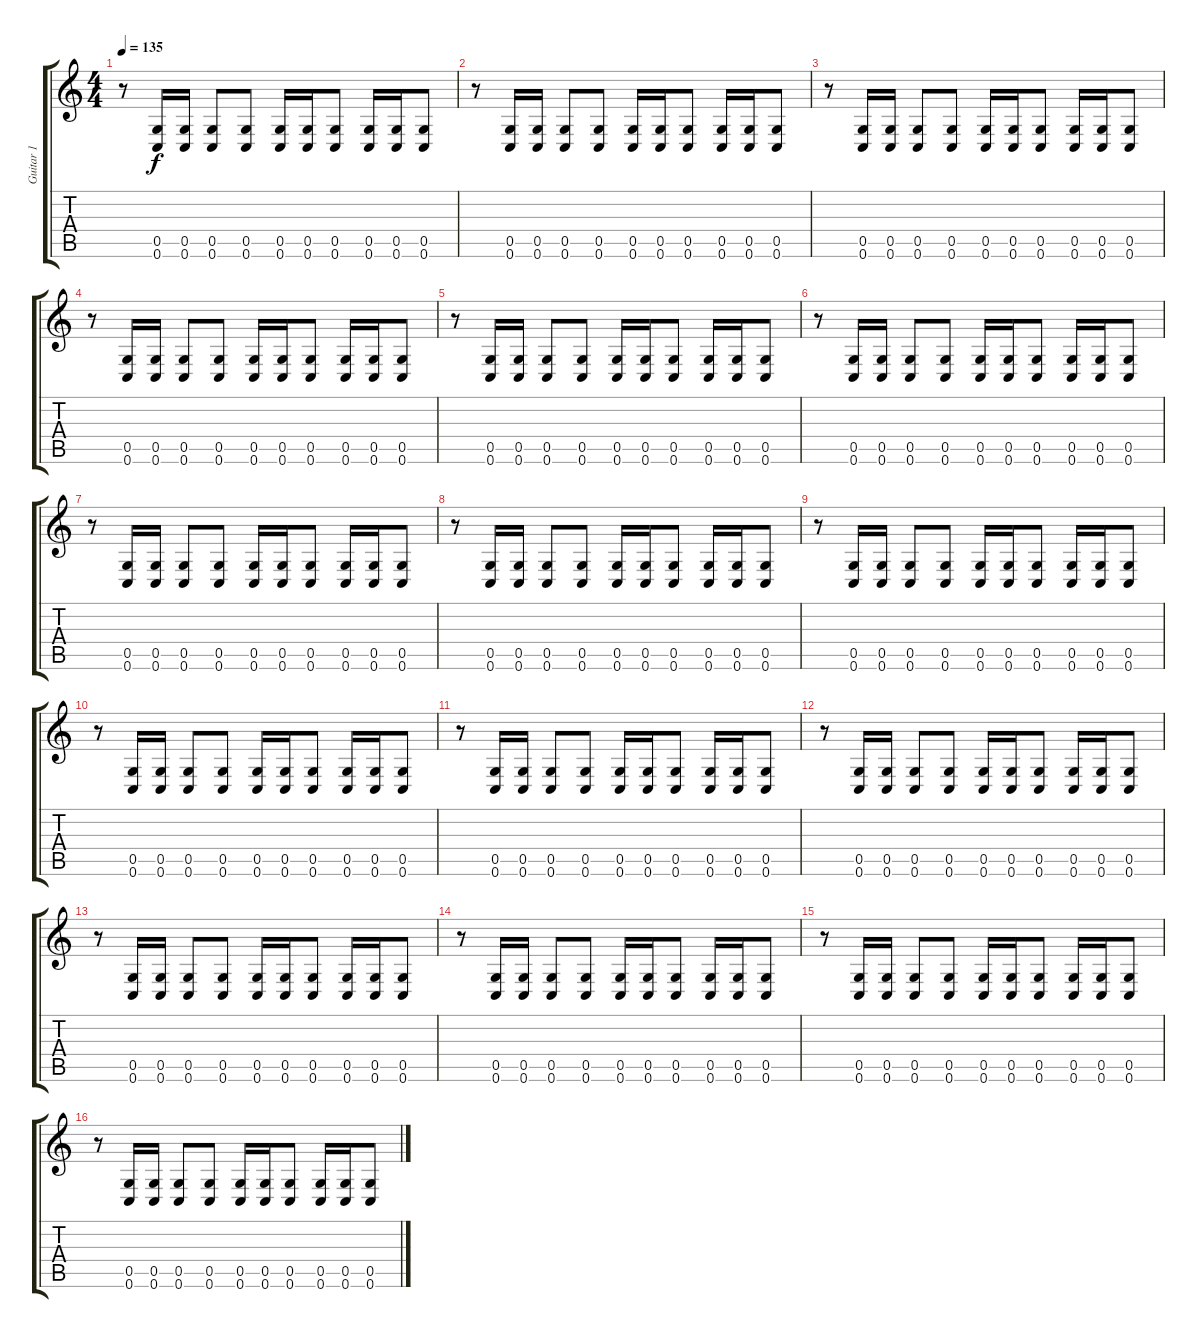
\track ("Guitar 1" "Guitar 1") {instrument distortionguitar}
\staff {score tabs}
\tuning (D4 A3 F3 C3 G2 C2) {hide}
\ts (4 4)
\tempo 135
\clef g2
\ks c
r.8{dy f} (0.5 0.6).16 (0.5 0.6).16 (0.5 0.6).8 (0.5 0.6).8 (0.5 0.6).16 (0.5 0.6).16 (0.5 0.6).8 (0.5 0.6).16 (0.5 0.6).16 (0.5 0.6).8 |
r.8 (0.5 0.6).16 (0.5 0.6).16 (0.5 0.6).8 (0.5 0.6).8 (0.5 0.6).16 (0.5 0.6).16 (0.5 0.6).8 (0.5 0.6).16 (0.5 0.6).16 (0.5 0.6).8 |
r.8 (0.5 0.6).16 (0.5 0.6).16 (0.5 0.6).8 (0.5 0.6).8 (0.5 0.6).16 (0.5 0.6).16 (0.5 0.6).8 (0.5 0.6).16 (0.5 0.6).16 (0.5 0.6).8 |
r.8 (0.5 0.6).16 (0.5 0.6).16 (0.5 0.6).8 (0.5 0.6).8 (0.5 0.6).16 (0.5 0.6).16 (0.5 0.6).8 (0.5 0.6).16 (0.5 0.6).16 (0.5 0.6).8 |
r.8 (0.5 0.6).16 (0.5 0.6).16 (0.5 0.6).8 (0.5 0.6).8 (0.5 0.6).16 (0.5 0.6).16 (0.5 0.6).8 (0.5 0.6).16 (0.5 0.6).16 (0.5 0.6).8 |
r.8 (0.5 0.6).16 (0.5 0.6).16 (0.5 0.6).8 (0.5 0.6).8 (0.5 0.6).16 (0.5 0.6).16 (0.5 0.6).8 (0.5 0.6).16 (0.5 0.6).16 (0.5 0.6).8 |
r.8 (0.5 0.6).16 (0.5 0.6).16 (0.5 0.6).8 (0.5 0.6).8 (0.5 0.6).16 (0.5 0.6).16 (0.5 0.6).8 (0.5 0.6).16 (0.5 0.6).16 (0.5 0.6).8 |
r.8 (0.5 0.6).16 (0.5 0.6).16 (0.5 0.6).8 (0.5 0.6).8 (0.5 0.6).16 (0.5 0.6).16 (0.5 0.6).8 (0.5 0.6).16 (0.5 0.6).16 (0.5 0.6).8 |
r.8 (0.5 0.6).16 (0.5 0.6).16 (0.5 0.6).8 (0.5 0.6).8 (0.5 0.6).16 (0.5 0.6).16 (0.5 0.6).8 (0.5 0.6).16 (0.5 0.6).16 (0.5 0.6).8 |
r.8 (0.5 0.6).16 (0.5 0.6).16 (0.5 0.6).8 (0.5 0.6).8 (0.5 0.6).16 (0.5 0.6).16 (0.5 0.6).8 (0.5 0.6).16 (0.5 0.6).16 (0.5 0.6).8 |
r.8 (0.5 0.6).16 (0.5 0.6).16 (0.5 0.6).8 (0.5 0.6).8 (0.5 0.6).16 (0.5 0.6).16 (0.5 0.6).8 (0.5 0.6).16 (0.5 0.6).16 (0.5 0.6).8 |
r.8 (0.5 0.6).16 (0.5 0.6).16 (0.5 0.6).8 (0.5 0.6).8 (0.5 0.6).16 (0.5 0.6).16 (0.5 0.6).8 (0.5 0.6).16 (0.5 0.6).16 (0.5 0.6).8 |
r.8 (0.5 0.6).16 (0.5 0.6).16 (0.5 0.6).8 (0.5 0.6).8 (0.5 0.6).16 (0.5 0.6).16 (0.5 0.6).8 (0.5 0.6).16 (0.5 0.6).16 (0.5 0.6).8 |
r.8 (0.5 0.6).16 (0.5 0.6).16 (0.5 0.6).8 (0.5 0.6).8 (0.5 0.6).16 (0.5 0.6).16 (0.5 0.6).8 (0.5 0.6).16 (0.5 0.6).16 (0.5 0.6).8 |
r.8 (0.5 0.6).16 (0.5 0.6).16 (0.5 0.6).8 (0.5 0.6).8 (0.5 0.6).16 (0.5 0.6).16 (0.5 0.6).8 (0.5 0.6).16 (0.5 0.6).16 (0.5 0.6).8 |
r.8 (0.5 0.6).16 (0.5 0.6).16 (0.5 0.6).8 (0.5 0.6).8 (0.5 0.6).16 (0.5 0.6).16 (0.5 0.6).8 (0.5 0.6).16 (0.5 0.6).16 (0.5 0.6).8
